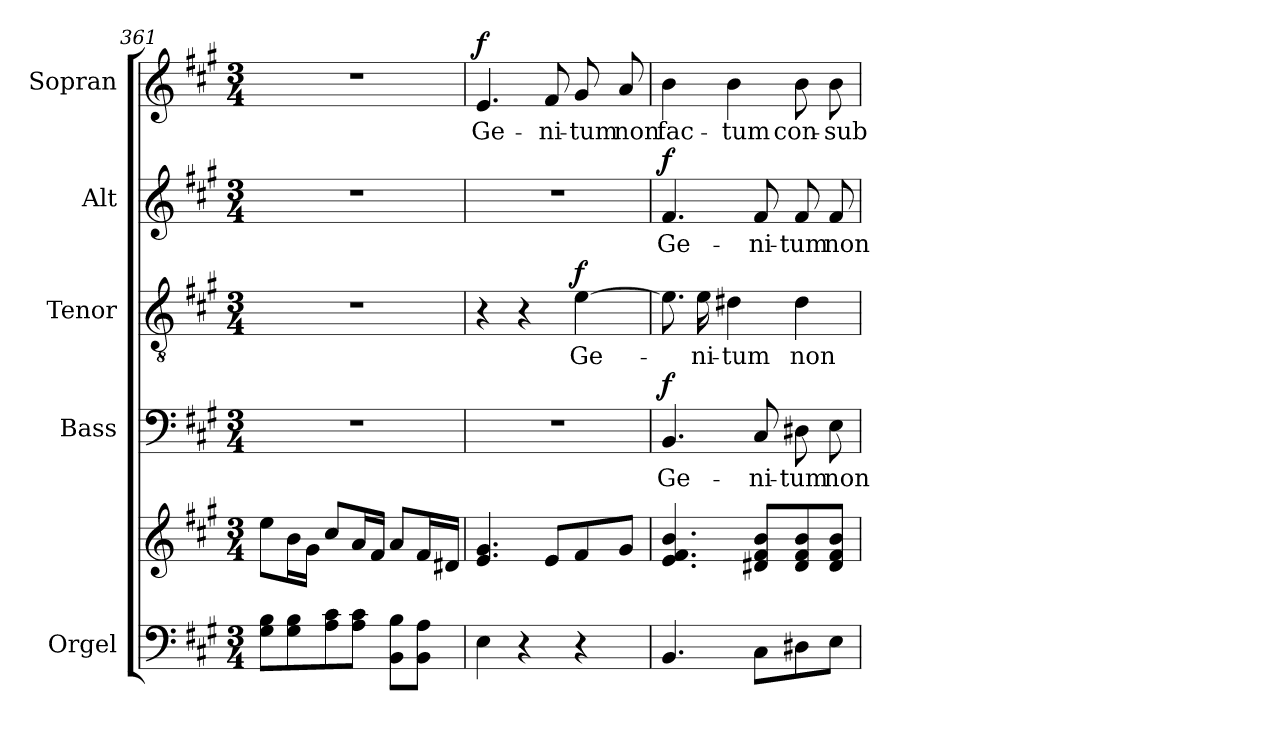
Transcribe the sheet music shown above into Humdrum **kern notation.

**kern	**kern	**kern	**text	**dynam	**kern	**text	**dynam	**kern	**text	**dynam	**kern	**text	**dynam
*part5	*part5	*part4	*part4	*part4	*part3	*part3	*part3	*part2	*part2	*part2	*part1	*part1	*part1
*staff6	*staff5	*staff4	*staff4	*staff4	*staff3	*staff3	*staff3	*staff2	*staff2	*staff2	*staff1	*staff1	*staff1
*I"Orgel	*	*I"Bass	*	*	*I"Tenor	*	*	*I"Alt	*	*	*I"Sopran	*	*
*I'Org.	*	*I'B.	*	*	*I'T.	*	*	*I'A.	*	*	*I'S.	*	*
*clefF4	*clefG2	*clefF4	*	*	*clefGv2	*	*	*clefG2	*	*	*clefG2	*	*
*k[f#c#g#]	*k[f#c#g#]	*k[f#c#g#]	*	*	*k[f#c#g#]	*	*	*k[f#c#g#]	*	*	*k[f#c#g#]	*	*
*A:	*A:	*A:	*	*	*A:	*	*	*A:	*	*	*A:	*	*
*M3/4	*M3/4	*M3/4	*	*	*M3/4	*	*	*M3/4	*	*	*M3/4	*	*
=361	=361	=361	=361	=361	=361	=361	=361	=361	=361	=361	=361	=361	=361
8G#\ 8B\L	8ee\L	2.r	.	.	2.r	.	.	2.r	.	.	2.r	.	.
8G#\ 8B\	16b\L	.	.	.	.	.	.	.	.	.	.	.	.
.	16g#\JJ	.	.	.	.	.	.	.	.	.	.	.	.
8A\ 8c#\	8cc#/L	.	.	.	.	.	.	.	.	.	.	.	.
8A\ 8c#\J	16a/L	.	.	.	.	.	.	.	.	.	.	.	.
.	16f#/JJ	.	.	.	.	.	.	.	.	.	.	.	.
8BB\ 8B\L	8a/L	.	.	.	.	.	.	.	.	.	.	.	.
8BB\ 8A\J	16f#/L	.	.	.	.	.	.	.	.	.	.	.	.
.	16d#X/JJ	.	.	.	.	.	.	.	.	.	.	.	.
=362	=362	=362	=362	=362	=362	=362	=362	=362	=362	=362	=362	=362	=362
!	!	!	!	!	!	!	!	!	!	!	!	!LO:LY:b	!LO:DY:a
4E\	4.e/ 4.g#/	2.r	.	.	4r	.	.	2.r	.	.	4.e/	Ge-	f
4r	.	.	.	.	4r	.	.	.	.	.	.	.	.
!	!	!	!	!	!	!	!	!	!	!	!	!LO:LY:b	!
.	8e/L	.	.	.	.	.	.	.	.	.	8f#/	-ni-	.
!	!	!	!	!	!	!LO:LY:b	!LO:DY:a	!	!	!	!	!LO:LY:b	!
4r	8f#/	.	.	.	[4e\	Ge-	f	.	.	.	8g#/	-tum	.
!	!	!	!	!	!	!	!	!	!	!	!	!LO:LY:b	!
.	8g#/J	.	.	.	.	.	.	.	.	.	8a/	non	.
=363	=363	=363	=363	=363	=363	=363	=363	=363	=363	=363	=363	=363	=363
!	!	!	!LO:LY:b	!LO:DY:a	!	!	!	!	!LO:LY:b	!LO:DY:a	!	!LO:LY:b	!
4.BB/	4.e/ 4.f#/ 4.b/	4.BB/	-Ge-	f	8.e\]	.	.	4.f#/	Ge-	f	4b\	fac-	.
!	!	!	!	!	!	!LO:LY:b	!	!	!	!	!	!	!
.	.	.	.	.	16e\	-ni-	.	.	.	.	.	.	.
!	!	!	!	!	!	!LO:LY:b	!	!	!	!	!	!LO:LY:b	!
.	.	.	.	.	4d#X\	-tum	.	.	.	.	4b\	-tum	.
!	!	!	!LO:LY:b	!	!	!	!	!	!LO:LY:b	!	!	!	!
8C#\L	8d#X/ 8f#/ 8b/L	8C#/	-ni-	.	.	.	.	8f#/	-ni-	.	.	.	.
!	!	!	!LO:LY:b	!	!	!LO:LY:b	!	!	!LO:LY:b	!	!	!LO:LY:b	!
8D#X\	8d#/ 8f#/ 8b/	8D#X\	-tum	.	4d#\	non	.	8f#/	-tum	.	8b\	con-	.
!	!	!	!LO:LY:b	!	!	!	!	!	!LO:LY:b	!	!	!LO:LY:b	!
8E\J	8d#/ 8f#/ 8b/J	8E\	non	.	.	.	.	8f#/	non	.	8b\	-sub-	.
=	=	=	=	=	=	=	=	=	=	=	=	=	=
*-	*-	*-	*-	*-	*-	*-	*-	*-	*-	*-	*-	*-	*-
